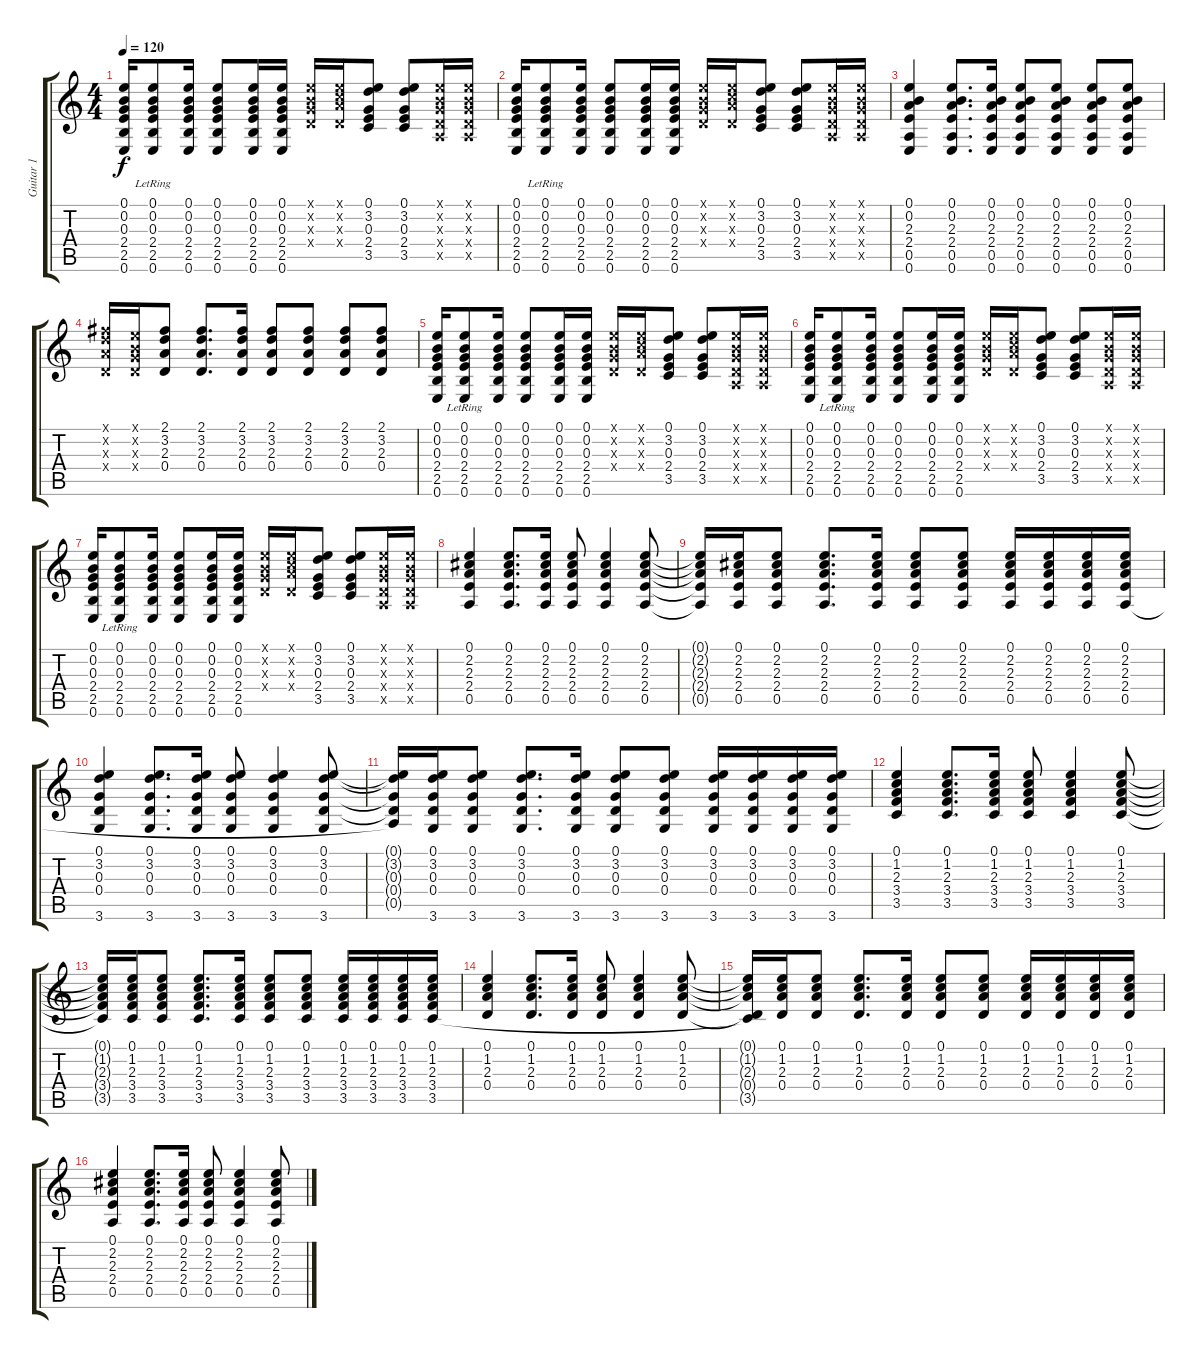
\track ("Guitar 1" "Guitar 1") {instrument electricguitarjazz}
\staff {score tabs}
\tuning (E4 B3 G3 D3 A2 E2) {hide}
\ts (4 4)
\tempo 120
\clef g2
\ks c
(0.1 0.2 0.3 2.4 2.5 0.6).16{dy f} (0.1 0.2 0.3 2.4 2.5{lr} 0.6{lr}).8 (0.1 0.2 0.3 2.4 2.5 0.6).16 (0.1 0.2 0.3 2.4 2.5 0.6).8 (0.1 0.2 0.3 2.4 2.5 0.6).16 (0.1 0.2 0.3 2.4 2.5 0.6).16 (0.1{x} 0.2{x} 0.3{x} 0.4{x}).16 (0.1{x} 1.2{x} 2.3{x} 0.4{x}).16 (0.1 3.2 0.3 2.4 3.5).8 (0.1 3.2 0.3 2.4 3.5).8 (0.1{x} 0.2{x} 0.3{x} 0.4{x} 0.5{x}).16 (0.1{x} 0.2{x} 0.3{x} 0.4{x} 0.5{x}).16 |
(0.1 0.2 0.3 2.4 2.5 0.6).16 (0.1 0.2 0.3 2.4 2.5{lr} 0.6{lr}).8 (0.1 0.2 0.3 2.4 2.5 0.6).16 (0.1 0.2 0.3 2.4 2.5 0.6).8 (0.1 0.2 0.3 2.4 2.5 0.6).16 (0.1 0.2 0.3 2.4 2.5 0.6).16 (0.1{x} 0.2{x} 0.3{x} 0.4{x}).16 (0.1{x} 1.2{x} 2.3{x} 0.4{x}).16 (0.1 3.2 0.3 2.4 3.5).8 (0.1 3.2 0.3 2.4 3.5).8 (0.1{x} 0.2{x} 0.3{x} 0.4{x} 0.5{x}).16 (0.1{x} 0.2{x} 0.3{x} 0.4{x} 0.5{x}).16 |
(0.1 0.2 2.3 2.4 0.5 0.6).4 (0.1 0.2 2.3 2.4 0.5 0.6).8{d} (0.1 0.2 2.3 2.4 0.5 0.6).16 (0.1 0.2 2.3 2.4 0.5 0.6).8 (0.1 0.2 2.3 2.4 0.5 0.6).8 (0.1 0.2 2.3 2.4 0.5 0.6).8 (0.1 0.2 2.3 2.4 0.5 0.6).8 |
(2.1{x} 3.2{x} 2.3{x} 0.4{x}).16 (0.1{x} 0.2{x} 0.3{x} 0.4{x}).16 (2.1 3.2 2.3 0.4).8 (2.1 3.2 2.3 0.4).8{d} (2.1 3.2 2.3 0.4).16 (2.1 3.2 2.3 0.4).8 (2.1 3.2 2.3 0.4).8 (2.1 3.2 2.3 0.4).8 (2.1 3.2 2.3 0.4).8 |
(0.1 0.2 0.3 2.4 2.5 0.6).16 (0.1 0.2 0.3 2.4 2.5{lr} 0.6{lr}).8 (0.1 0.2 0.3 2.4 2.5 0.6).16 (0.1 0.2 0.3 2.4 2.5 0.6).8 (0.1 0.2 0.3 2.4 2.5 0.6).16 (0.1 0.2 0.3 2.4 2.5 0.6).16 (0.1{x} 0.2{x} 0.3{x} 0.4{x}).16 (0.1{x} 1.2{x} 2.3{x} 0.4{x}).16 (0.1 3.2 0.3 2.4 3.5).8 (0.1 3.2 0.3 2.4 3.5).8 (0.1{x} 0.2{x} 0.3{x} 0.4{x} 0.5{x}).16 (0.1{x} 0.2{x} 0.3{x} 0.4{x} 0.5{x}).16 |
(0.1 0.2 0.3 2.4 2.5 0.6).16 (0.1 0.2 0.3 2.4 2.5{lr} 0.6{lr}).8 (0.1 0.2 0.3 2.4 2.5 0.6).16 (0.1 0.2 0.3 2.4 2.5 0.6).8 (0.1 0.2 0.3 2.4 2.5 0.6).16 (0.1 0.2 0.3 2.4 2.5 0.6).16 (0.1{x} 0.2{x} 0.3{x} 0.4{x}).16 (0.1{x} 1.2{x} 2.3{x} 0.4{x}).16 (0.1 3.2 0.3 2.4 3.5).8 (0.1 3.2 0.3 2.4 3.5).8 (0.1{x} 0.2{x} 0.3{x} 0.4{x} 0.5{x}).16 (0.1{x} 0.2{x} 0.3{x} 0.4{x} 0.5{x}).16 |
(0.1 0.2 0.3 2.4 2.5 0.6).16 (0.1 0.2 0.3 2.4 2.5{lr} 0.6{lr}).8 (0.1 0.2 0.3 2.4 2.5 0.6).16 (0.1 0.2 0.3 2.4 2.5 0.6).8 (0.1 0.2 0.3 2.4 2.5 0.6).16 (0.1 0.2 0.3 2.4 2.5 0.6).16 (0.1{x} 0.2{x} 0.3{x} 0.4{x}).16 (0.1{x} 1.2{x} 2.3{x} 0.4{x}).16 (0.1 3.2 0.3 2.4 3.5).8 (0.1 3.2 0.3 2.4 3.5).8 (0.1{x} 0.2{x} 0.3{x} 0.4{x} 0.5{x}).16 (0.1{x} 0.2{x} 0.3{x} 0.4{x} 0.5{x}).16 |
(0.1 2.2 2.3 2.4 0.5).4 (0.1 2.2 2.3 2.4 0.5).8{d} (0.1 2.2 2.3 2.4 0.5).16 (0.1 2.2 2.3 2.4 0.5).8 (0.1 2.2 2.3 2.4 0.5).4 (0.1 2.2 2.3 2.4 0.5).8 |
(0.1{t} 2.2{t} 2.3{t} 2.4{t} 0.5{t}).16 (0.1 2.2 2.3 2.4 0.5).16 (0.1 2.2 2.3 2.4 0.5).8 (0.1 2.2 2.3 2.4 0.5).8{d} (0.1 2.2 2.3 2.4 0.5).16 (0.1 2.2 2.3 2.4 0.5).8 (0.1 2.2 2.3 2.4 0.5).8 (0.1 2.2 2.3 2.4 0.5).16 (0.1 2.2 2.3 2.4 0.5).16 (0.1 2.2 2.3 2.4 0.5).16 (0.1 2.2 2.3 2.4 0.5).16 |
(0.1 3.2 0.3 0.4 3.6).4 (0.1 3.2 0.3 0.4 3.6).8{d} (0.1 3.2 0.3 0.4 3.6).16 (0.1 3.2 0.3 0.4 3.6).8 (0.1 3.2 0.3 0.4 3.6).4 (0.1 3.2 0.3 0.4 3.6).8 |
(0.1{t} 3.2{t} 0.3{t} 0.4{t} 0.5{t}).16 (0.1 3.2 0.3 0.4 3.6).16 (0.1 3.2 0.3 0.4 3.6).8 (0.1 3.2 0.3 0.4 3.6).8{d} (0.1 3.2 0.3 0.4 3.6).16 (0.1 3.2 0.3 0.4 3.6).8 (0.1 3.2 0.3 0.4 3.6).8 (0.1 3.2 0.3 0.4 3.6).16 (0.1 3.2 0.3 0.4 3.6).16 (0.1 3.2 0.3 0.4 3.6).16 (0.1 3.2 0.3 0.4 3.6).16 |
(0.1 1.2 2.3 3.4 3.5).4 (0.1 1.2 2.3 3.4 3.5).8{d} (0.1 1.2 2.3 3.4 3.5).16 (0.1 1.2 2.3 3.4 3.5).8 (0.1 1.2 2.3 3.4 3.5).4 (0.1 1.2 2.3 3.4 3.5).8 |
(0.1{t} 1.2{t} 2.3{t} 3.4{t} 3.5{t}).16 (0.1 1.2 2.3 3.4 3.5).16 (0.1 1.2 2.3 3.4 3.5).8 (0.1 1.2 2.3 3.4 3.5).8{d} (0.1 1.2 2.3 3.4 3.5).16 (0.1 1.2 2.3 3.4 3.5).8 (0.1 1.2 2.3 3.4 3.5).8 (0.1 1.2 2.3 3.4 3.5).16 (0.1 1.2 2.3 3.4 3.5).16 (0.1 1.2 2.3 3.4 3.5).16 (0.1 1.2 2.3 3.4 3.5).16 |
(0.1 1.2 2.3 0.4).4 (0.1 1.2 2.3 0.4).8{d} (0.1 1.2 2.3 0.4).16 (0.1 1.2 2.3 0.4).8 (0.1 1.2 2.3 0.4).4 (0.1 1.2 2.3 0.4).8 |
(0.1{t} 1.2{t} 2.3{t} 0.4{t} 3.5{t}).16 (0.1 1.2 2.3 0.4).16 (0.1 1.2 2.3 0.4).8 (0.1 1.2 2.3 0.4).8{d} (0.1 1.2 2.3 0.4).16 (0.1 1.2 2.3 0.4).8 (0.1 1.2 2.3 0.4).8 (0.1 1.2 2.3 0.4).16 (0.1 1.2 2.3 0.4).16 (0.1 1.2 2.3 0.4).16 (0.1 1.2 2.3 0.4).16 |
(0.1 2.2 2.3 2.4 0.5).4 (0.1 2.2 2.3 2.4 0.5).8{d} (0.1 2.2 2.3 2.4 0.5).16 (0.1 2.2 2.3 2.4 0.5).8 (0.1 2.2 2.3 2.4 0.5).4 (0.1 2.2 2.3 2.4 0.5).8
